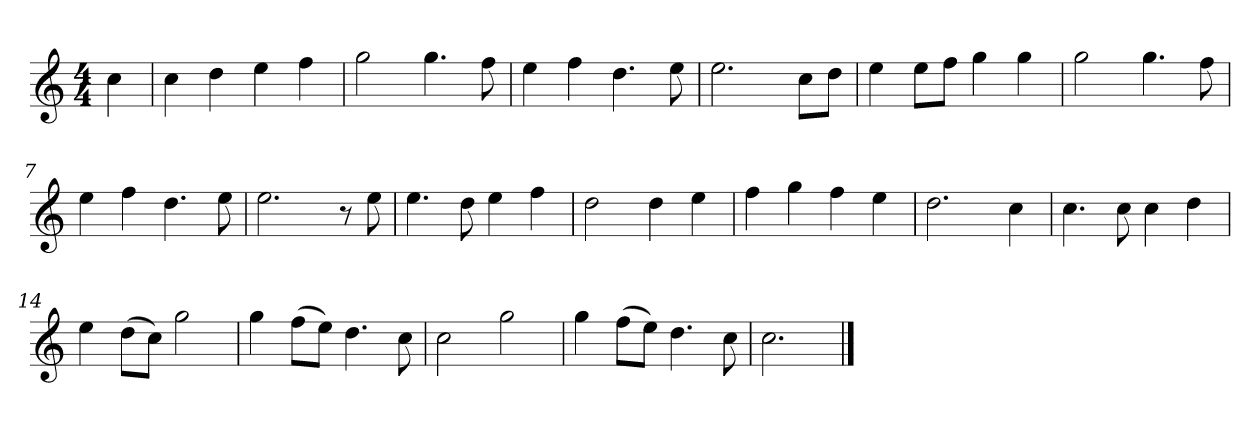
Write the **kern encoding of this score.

**kern
*part1
*staff1
*k[]
*M4/4
*MM120
=
4cc
=1
4cc
4dd
4ee
4ff
=2
2gg
4.gg
8ff
=3
4ee
4ff
4.dd
8ee
=4
2.ee
8ccL
8ddJ
=5
4ee
8eeL
8ffJ
4gg
4gg
=6
2gg
4.gg
8ff
=7
4ee
4ff
4.dd
8ee
=8
2.ee
8r
8ee
=9
4.ee
8dd
4ee
4ff
=10
2dd
4dd
4ee
=11
4ff
4gg
4ff
4ee
=12
2.dd
4cc
=13
4.cc
8cc
4cc
4dd
=14
4ee
(8ddL
8ccJ)
2gg
=15
4gg
(8ffL
8eeJ)
4.dd
8cc
=16
2cc
2gg
=17
4gg
(8ffL
8eeJ)
4.dd
8cc
=18
2.cc
==
*-
